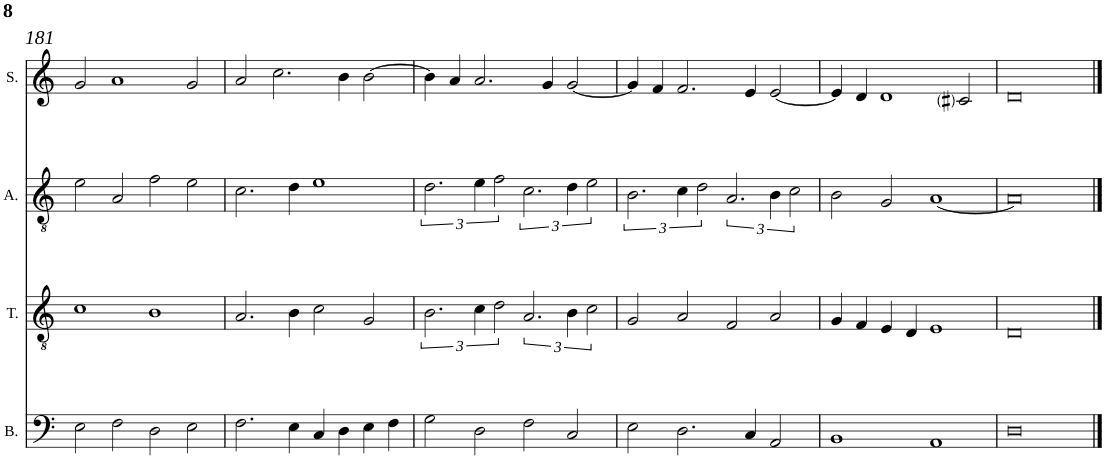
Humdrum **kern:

**kern	**kern	**kern	**kern
*part4	*part3	*part2	*part1
*staff4	*staff3	*staff2	*staff1
*I"Bassus	*I"Tenor	*I"Altus	*I"Superius
*I'B.	*I'T.	*I'A.	*I'S.
!!LO:PB:g=z
*clefF4	*clefGv2	*clefGv2	*clefG2
*k[]	*k[]	*k[]	*k[]
*M2/1	*M2/1	*M2/1	*M2/1
=181	=181	=181	=181
2E\	1c	2e\	2g/
2F\	.	2A/	1a
2D\	1B	2f\	.
2E\	.	2e\	2g/
=182	=182	=182	=182
2.F\	2.A/	2.c\	2a/
.	.	.	2.cc\
4E\	4B\	4d\	.
4C/	2c\	1e	.
4D\	.	.	4b\
4E\	2G/	.	[2b\
4F\	.	.	.
=183	=183	=183	=183
2G\	3.B\	3.d\	4b\]
.	.	.	4a/
2D\	6c\	6e\	2.a/
.	3d\	3f\	.
2F\	3.A/	3.c\	.
.	.	.	4g/
2C/	6B\	6d\	[2g/
.	3c\	3e\	.
=184	=184	=184	=184
2E\	2G/	3.B\	4g/]
.	.	.	4f/
2.D\	2A/	6c\	2.f/
.	.	3d\	.
.	2F/	3.A/	.
4C/	.	.	4e/
2AA/	2A/	6B\	[2e/
.	.	3c\	.
=185	=185	=185	=185
1BB	4G/	2B\	4e/]
.	4F/	.	4d/
.	4E/	2G/	1d
.	4D/	.	.
1AA	1E	[1A	.
.	.	.	2c#i/
=186	=186	=186	=186
0D	0D	0A]	0d
==	==	==	==
*-	*-	*-	*-
